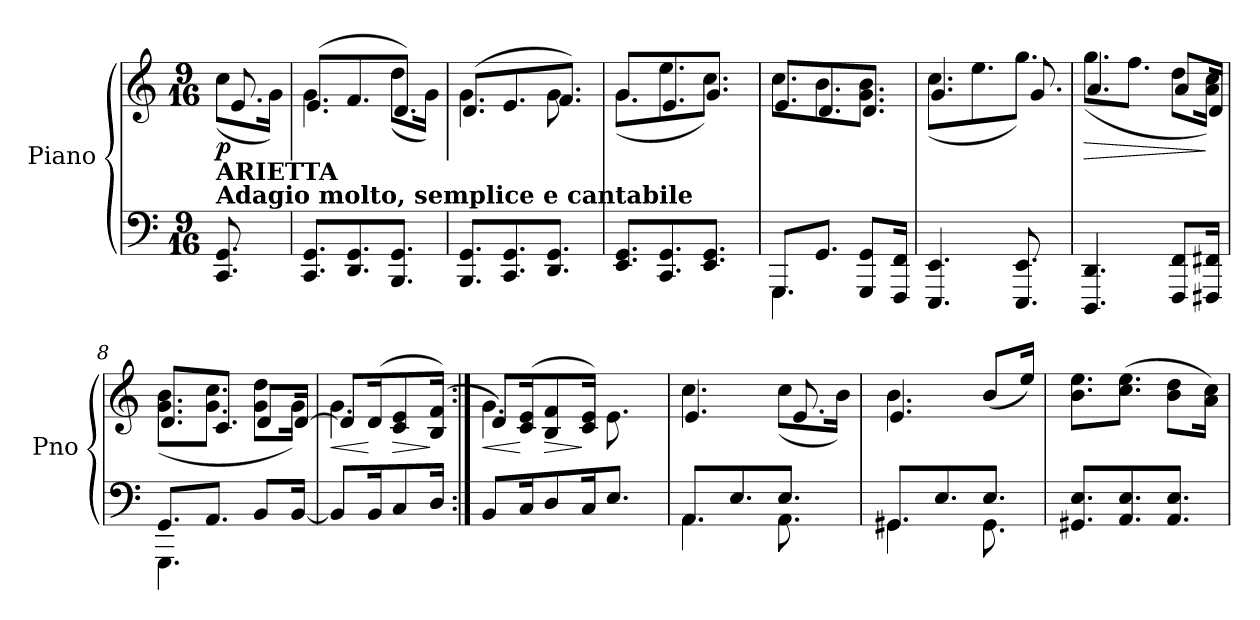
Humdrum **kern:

**kern	**kern	**dynam
*part1	*part1	*part1
*staff2	*staff1	*staff1/2
*I"Piano	*	*
*I'Pno	*	*
*clefF4	*clefG2	*
*k[]	*k[]	*
*M9/16	*M9/16	*
*MM40	*MM40	*
=1	=1	=1
*	*^	*
*	*	*^	*
!	!LO:TX:b:B:t=ARIETTA\nAdagio molto, semplice e cantabile	!	!	!
!	!	!	!	!LO:DY:b
8.CC/ 8.GG/	8.ryy	(<8cc\L	8.e/	p
.	.	16g\Jk)	.	.
=2	=2	=2	=2	=2
8.CC/ 8.GG/L	2ryy	4.g\	(>8.e/L	.
8.DD/ 8.GG/	.	.	8.f/	.
8.BBB/ 8.GG/J	.	(<8dd\L	8.d/J)	.
.	16ryy	16g\Jk)	.	.
=3	=3	=3	=3	=3
8.BBB/ 8.GG/L	2ryy	4.g\	(>8.d/L	.
8.CC/ 8.GG/	.	.	8.e/	.
8.DD/ 8.GG/J	.	8.g\	8.f/J)	.
.	16ryy	.	.	.
=4	=4	=4	=4	=4
8.EE/ 8.GG/L	2ryy	(<8.g\L	8.g/L	.
8.CC/ 8.GG/	.	8.ee\	8.e/	.
8.EE/ 8.GG/J	.	8.cc\J)	8.g/J	.
.	16ryy	.	.	.
=5	=5	=5	=5	=5
*^	*	*	*	*
8.GGG/L	4.GGG\	2ryy	8.cc\L	8.e/L	.
8.GG/J	.	.	8.b\	8.d/	.
8GGG/ 8GG/L	8.ryy	.	8.g\ 8.b\J	8.d/J	.
16FFF/ 16FF/Jk	.	16ryy	.	.	.
*v	*v	*	*	*	*
=6	=6	=6	=6	=6
4.EEE/ 4.EE/	2ryy	(<8.cc\L	4.g/	.
.	.	8.ee\	.	.
8.EEE/ 8.EE/	.	8.gg\J)	8.g/	.
.	16ryy	.	.	.
=7	=7	=7	=7	=7
!	!	!	!	!LO:HP:b
4.DDD/ 4.DD/	2ryy	(<8.gg\L	4.a/	>
.	.	8.ff\J	.	.
8FFF/ 8FF/L	.	8dd\L	8a/L	.
16FFF#X/ 16FF#X/Jk	16ryy	16a\ 16cc\Jk)	16d/Jk	]
!!LO:LB:g=z	!!	!!
=8	=8	=8	=8	=8
*^	*	*	*	*
8.GG/L	4.GGG\	2ryy	(<8.g\ 8.b\L	8.d/L	.
8.AA/J	.	.	8.g\ 8.cc\J	8.c/J	.
8BB/L	8.ryy	.	8g\ 8dd\L	8d/L	.
[16BB/Jk	.	16ryy	16g\Jk)	[16d/Jk	.
*v	*v	*	*	*	*
=9	=9	=9	=9	=9
!	!	!	!	!LO:HP:b
8BB/L]	4.ryy	4.g\	8d/L]	<
16BB/K	.	.	(>16d/K	[
!	!	!	!	!LO:HP:b
8C/	.	.	8c/ 8e/	>
16D/Jk	.	.	(>16B/ 16f/Jk)	]
=10:|!	=10:|!	=10:|!	=10:|!	=10:|!
!	!	!	!	!LO:HP:b
8BB/L	2ryy	4.g\	8d/L)	<
16C/K	.	.	(>16c/ 16e/K	[
!	!	!	!	!LO:HP:b
8D/	.	.	8B/ 8f/	>
16C/K	.	.	16c/ 16e/Jk)	]
8.E/J	.	8.e\	8.ryy	.
.	16ryy	.	.	.
=11	=11	=11	=11	=11
*^	*	*	*	*
8.AA/L	4.AA\	2ryy	4.cc\	4.e/	.
8.E/	.	.	.	.	.
8.E/J	8.AA\	.	(<8cc\L	8.e/	.
.	.	16ryy	16b\Jk)	.	.
=12	=12	=12	=12	=12	=12
8.GG#X/L	4.GG#\	2ryy	4.b\	4.e/	.
8.E/	.	.	.	.	.
8.E/J	8.GG#\	.	(>8b/L	8.ryy	.
.	.	16ryy	16ee/Jk)	.	.
*v	*v	*	*	*	*
*	*	*v	*v	*
=13	=13	=13	=13
8.GG#X/ 8.E/L	2ryy	8.b\ 8.ee\L	.
8.AA/ 8.E/	.	(<8.cc\ 8.ee\J	.
8.AA/ 8.E/J	.	8b\ 8dd\L	.
.	16ryy	16a\ 16cc\Jk)	.
*	*v	*v	*
=	=	=
*-	*-	*-
